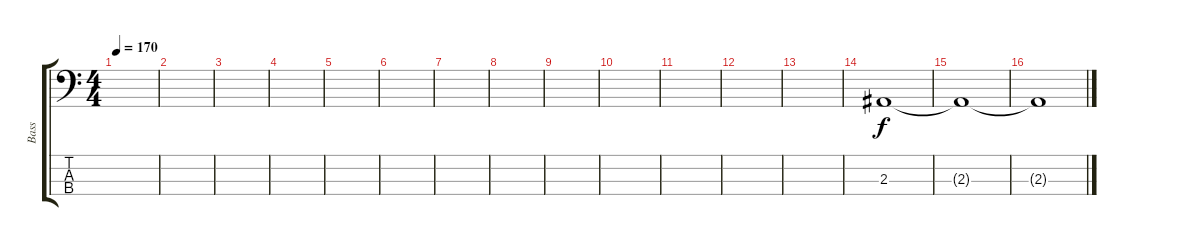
\track ("Bass" "Bass") {instrument electricbassfinger}
\staff {score tabs}
\tuning (Gb2 Db2 Ab1 Db1) {hide}
\ts (4 4)
\tempo 170
\clef f4
\ks c
|
|
|
|
|
|
|
|
|
|
|
|
|
2.3.1 |
2.3{t}.1 |
2.3{t}.1
